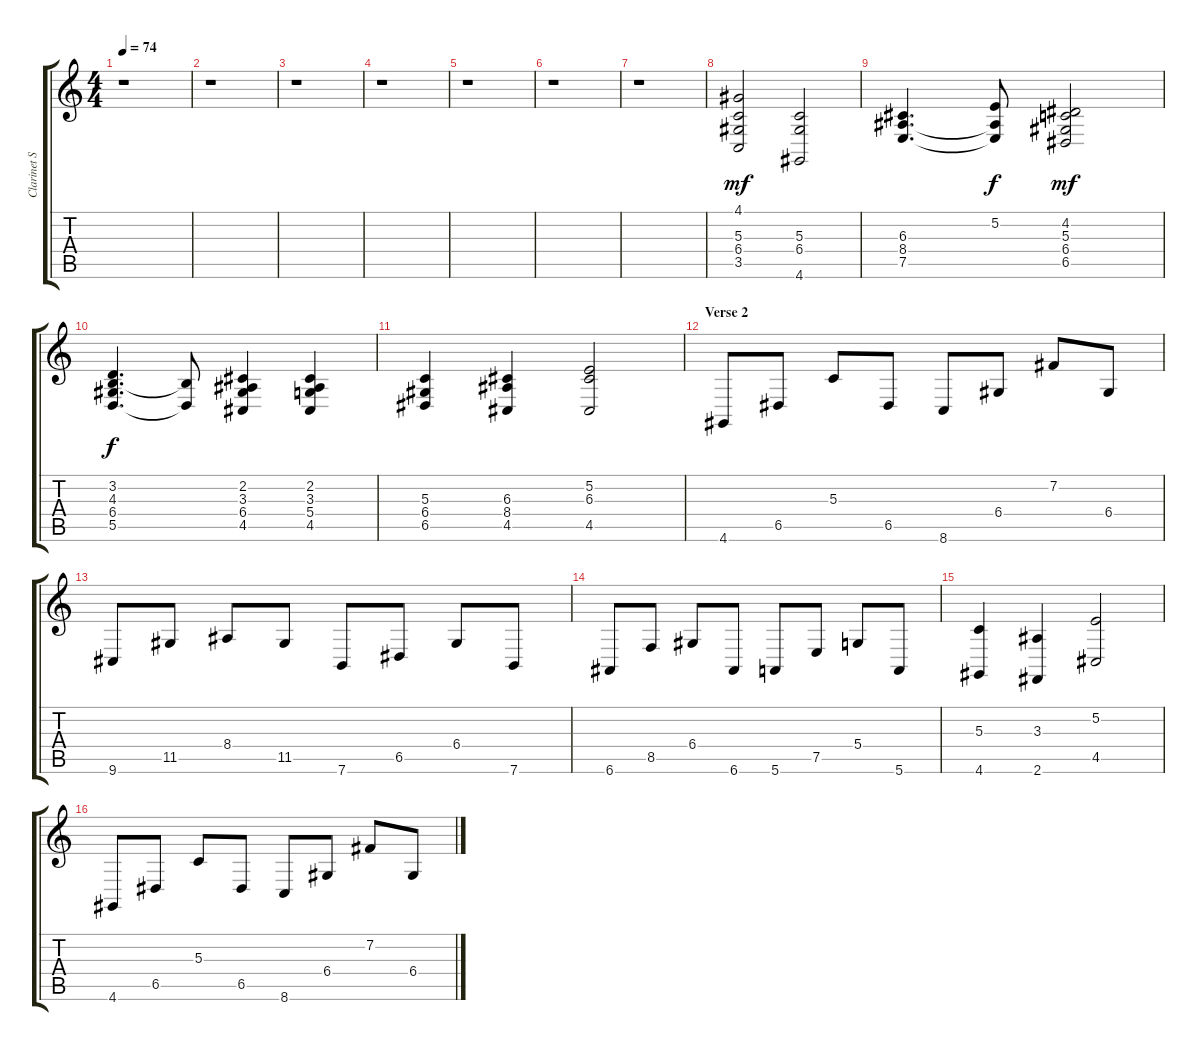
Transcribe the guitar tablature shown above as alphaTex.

\track ("Clarinet Sections" "Clarinet S") {instrument clarinet}
\staff {score tabs}
\tuning (E4 B3 G3 D3 A2 E2) {hide}
\ts (4 4)
\tempo 74
\clef g2
\ks c
r.1{dy f} |
r.1 |
r.1 |
r.1 |
r.1 |
r.1 |
r.1 |
(4.1 5.3 6.4 3.5).2{dy mf} (5.3 6.4 4.6).2 |
(6.3 8.4 7.5).4{d} (5.2 8.4{t} 7.5{t}).8{dy f} (4.2 5.3 6.4 6.5).2{dy mf} |
(3.2 4.3 6.4 5.5).4{d dy f} (4.3{t} 5.5{t}).8 (2.2 3.3 6.4 4.5).4 (2.2 3.3 5.4 4.5).4 |
(5.3 6.4 6.5).4 (6.3 8.4 4.5).4 (5.2 6.3 4.5).2 |
\section ("" "Verse 2")
4.6.8 6.5.8 5.3.8 6.5.8 8.6.8 6.4.8 7.2.8 6.4.8 |
9.6.8 11.5.8 8.4.8 11.5.8 7.6.8 6.5.8 6.4.8 7.6.8 |
6.6.8 8.5.8 6.4.8 6.6.8 5.6.8 7.5.8 5.4.8 5.6.8 |
(5.3 4.6).4 (3.3 2.6).4 (5.2 4.5).2 |
4.6.8 6.5.8 5.3.8 6.5.8 8.6.8 6.4.8 7.2.8 6.4.8
